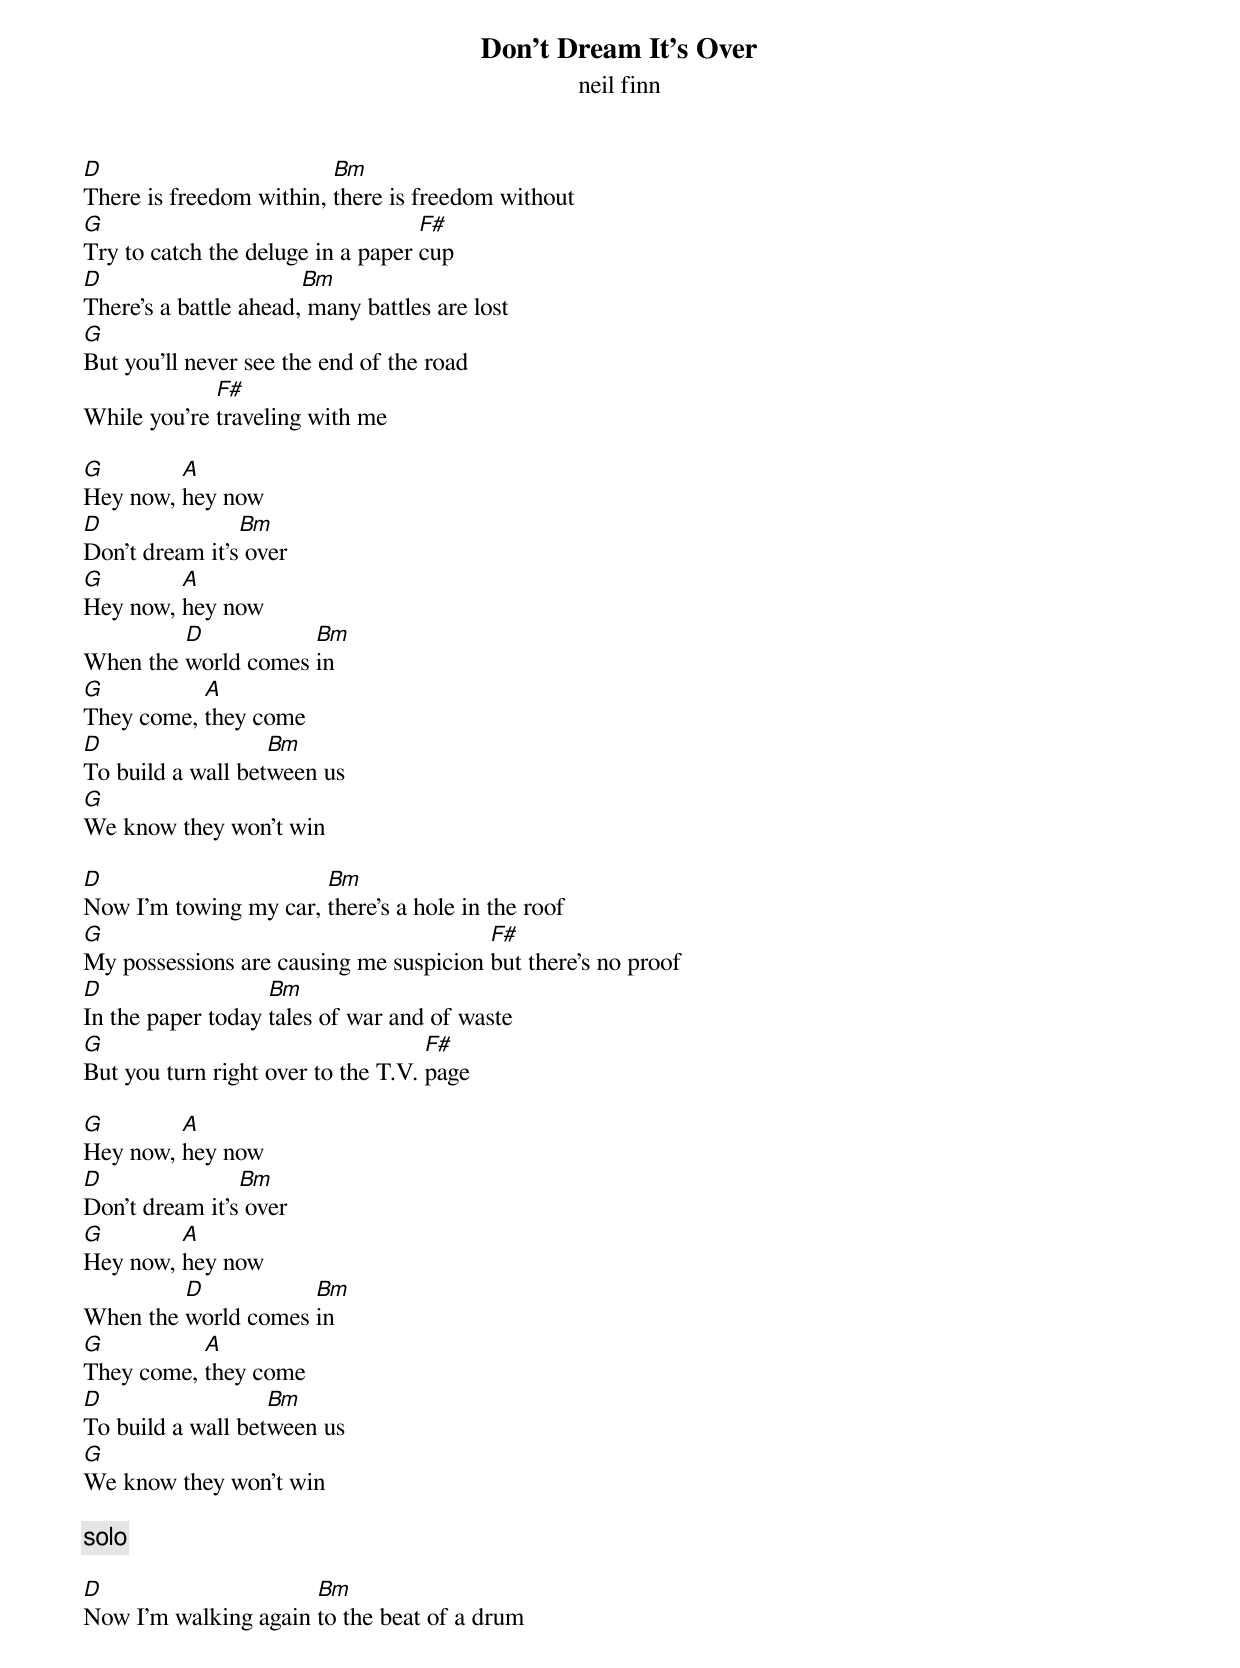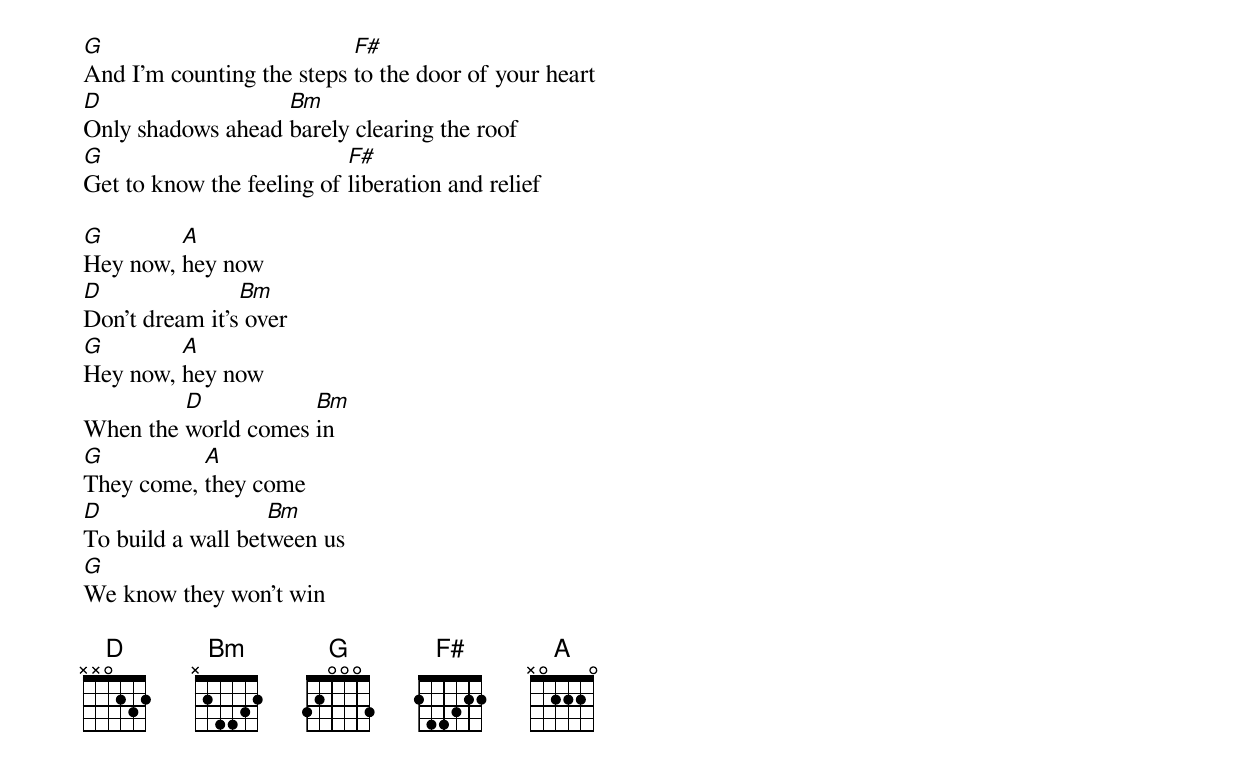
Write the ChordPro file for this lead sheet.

{title: Don't Dream It's Over}
{subtitle: neil finn}
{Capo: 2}

[D]There is freedom within, [Bm]there is freedom without
[G]Try to catch the deluge in a paper [F#]cup
[D]There's a battle ahead,[Bm] many battles are lost
[G]But you'll never see the end of the road
While you're [F#]traveling with me

[G]Hey now, [A]hey now
[D]Don't dream it's[Bm] over
[G]Hey now, [A]hey now
When the [D]world comes [Bm]in
[G]They come, [A]they come
[D]To build a wall bet[Bm]ween us
[G]We know they won't win

[D]Now I'm towing my car, [Bm]there's a hole in the roof
[G]My possessions are causing me suspicion [F#]but there's no proof
[D]In the paper today [Bm]tales of war and of waste
[G]But you turn right over to the T.V. [F#]page

[G]Hey now, [A]hey now
[D]Don't dream it's[Bm] over
[G]Hey now, [A]hey now
When the [D]world comes [Bm]in
[G]They come, [A]they come
[D]To build a wall bet[Bm]ween us
[G]We know they won't win

{c:solo}

[D]Now I'm walking again [Bm]to the beat of a drum
[G]And I'm counting the steps [F#]to the door of your heart
[D]Only shadows ahead [Bm]barely clearing the roof
[G]Get to know the feeling of [F#]liberation and relief

[G]Hey now, [A]hey now
[D]Don't dream it's[Bm] over
[G]Hey now, [A]hey now
When the [D]world comes [Bm]in
[G]They come, [A]they come
[D]To build a wall bet[Bm]ween us
[G]We know they won't win

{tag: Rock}
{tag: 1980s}
